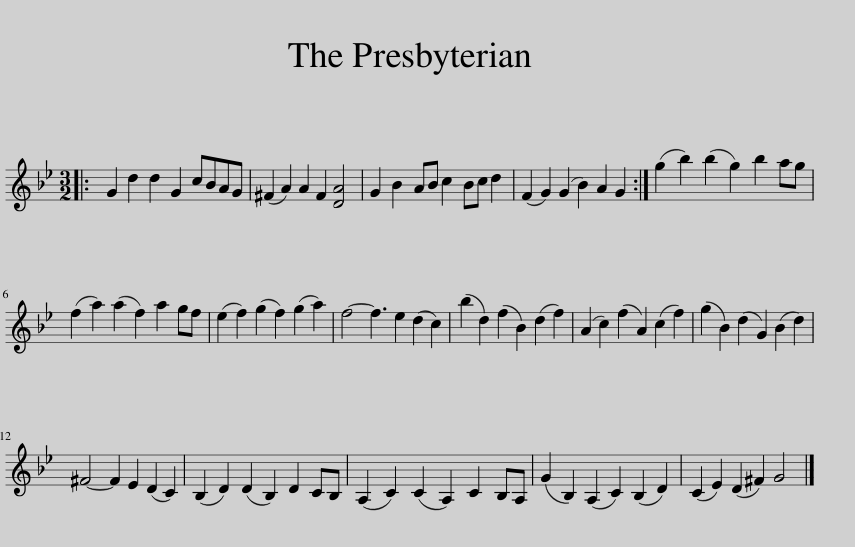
X:1
L:1/8
M:3/2
I:linebreak $
K:Gmin
V:1 treble
V:1
|: G2 d2 d2 G2 cBAG | (^F2 A2) A2 F2 [DA]4 | G2 B2 AB c2 Bc d2 | (F2 G2) (G2 B2) A2 G2 :| (g2 b2) (b2 g2) b2 ag |$ %5
 (f2 a2) (a2 f2) a2 gf | (e2 f2) (g2 f2) (g2 a2) | f4- f3 e2 (d2 c2) | (b2 d2) (f2 B2) (d2 f2) | (A2 c2) (f2 A2) (c2 f2) | %10
 (g2 B2) (d2 G2) (B2 d2) |$ ^F4- F2 E2 (D2 C2) | (B,2 D2) (D2 B,2) D2 CB, | (A,2 C2) (C2 A,2) C2 B,A, | (G2 B,2) (A,2 C2) (B,2 D2) | %15
 (C2 E2) (D2 ^F2) G4 |] %16
